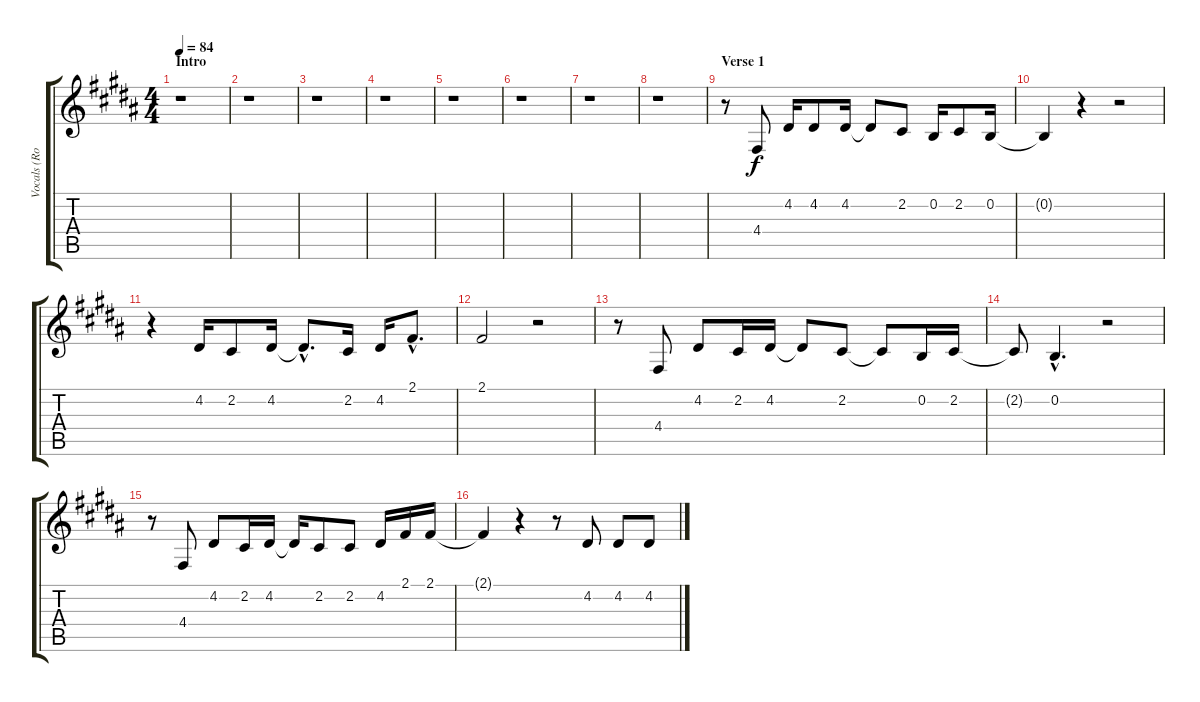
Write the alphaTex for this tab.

\track ("Vocals (Rob')" "Vocals (Ro") {instrument clarinet}
\staff {score tabs}
\tuning (E4 B3 G3 D3 A2 E2) {hide}
\ts (4 4)
\section ("" "Intro")
\tempo 84
\clef g2
\ks b
r.1{dy f instrument clarinet} |
r.1 |
r.1 |
r.1 |
r.1 |
r.1 |
r.1 |
r.1 |
\section ("" "Verse 1")
r.8 4.4.8 4.2.16 4.2.8 4.2.16 4.2{t}.8 2.2.8 0.2.16 2.2.8 0.2.16 |
0.2{t}.4 r.4 r.2 |
r.4 4.2.16 2.2.8 4.2.16 4.2{hac t}.8{d} 2.2.16 4.2.16 2.1{hac}.8{d} |
2.1.2 r.2 |
r.8 4.4.8 4.2.8 2.2.16 4.2.16 4.2{t}.8 2.2.8 2.2{t}.8 0.2.16 2.2.16 |
2.2{t}.8 0.2{hac}.4{d} r.2 |
r.8 4.4.8 4.2.8 2.2.16 4.2.16 4.2{t}.16 2.2.8 2.2.8 4.2.16 2.1.16 2.1.16 |
2.1{t}.4 r.4 r.8 4.2.8 4.2.8 4.2.8
